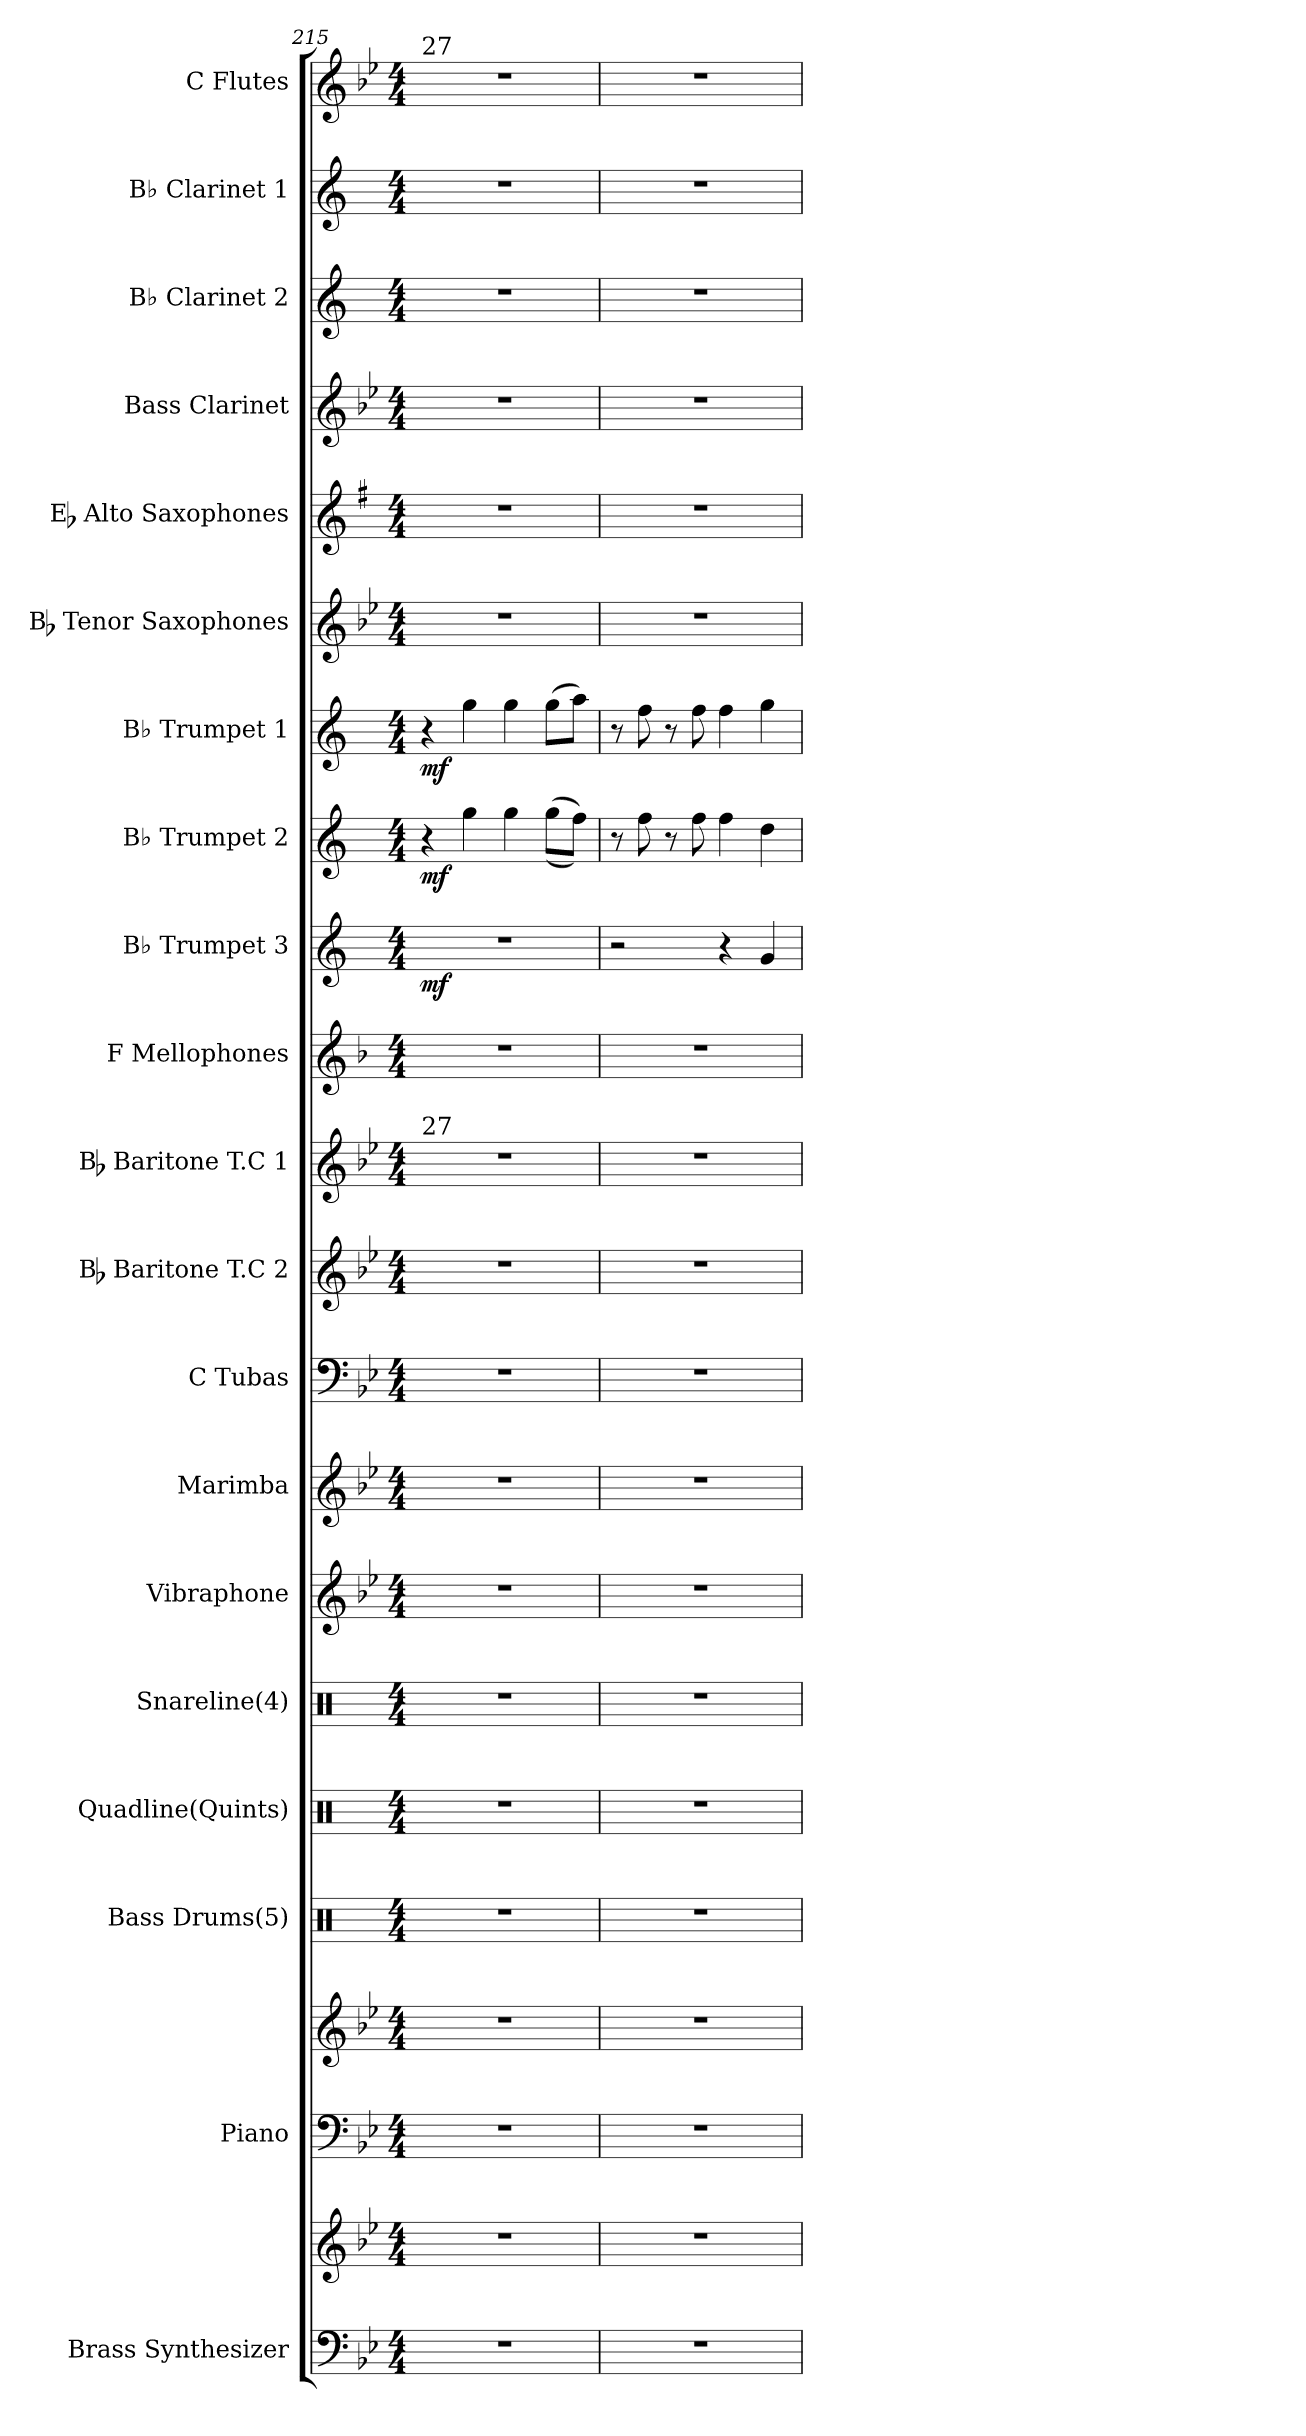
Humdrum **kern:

**kern	**kern	**kern	**kern	**kern	**kern	**kern	**kern	**kern	**kern	**kern	**kern	**kern	**kern	**dynam	**kern	**dynam	**kern	**dynam	**kern	**kern	**kern	**kern	**kern	**kern
*part20	*part20	*part19	*part19	*part18	*part17	*part16	*part15	*part14	*part13	*part12	*part11	*part10	*part9	*part9	*part8	*part8	*part7	*part7	*part6	*part5	*part4	*part3	*part2	*part1
*staff22	*staff21	*staff20	*staff19	*staff18	*staff17	*staff16	*staff15	*staff14	*staff13	*staff12	*staff11	*staff10	*staff9	*staff9	*staff8	*staff8	*staff7	*staff7	*staff6	*staff5	*staff4	*staff3	*staff2	*staff1
*I"Brass Synthesizer	*	*I"Piano	*	*I"Bass Drums(5)	*I"Quadline(Quints)	*I"Snareline(4)	*I"Vibraphone	*I"Marimba	*I"C Tubas	*I"Bb Baritone T.C 2	*I"Bb Baritone T.C 1	*I"F Mellophones	*I"B♭ Trumpet 3	*	*I"B♭ Trumpet 2	*	*I"B♭ Trumpet 1	*	*I"Bb Tenor Saxophones	*I"Eb Alto Saxophones	*I"Bass Clarinet	*I"B♭ Clarinet 2	*I"B♭ Clarinet 1	*I"C Flutes
*I'Synth.	*	*I'Pno.	*	*I'BD	*	*	*	*I'Marimba	*I'Tubas	*I'Baritone T.C 2	*I'Baritone T.C 1	*I'Mello	*I'B♭ Tpt. 3	*	*I'B♭ Tpt. 2	*	*I'B♭ Tpt. 1	*	*I'Tenor Saxes	*I'Alto Saxes	*I'B. Cl.	*I'B♭ Cl. 2	*I'B♭ Cl. 1	*I'Flutes
*clefF4	*clefG2	*clefF4	*clefG2	*clefX	*clefX	*clefX	*clefG2	*clefG2	*clefF4	*clefG2	*clefG2	*clefG2	*clefG2	*	*clefG2	*	*clefG2	*	*clefG2	*clefG2	*clefG2	*clefG2	*clefG2	*clefG2
*	*	*	*	*	*	*	*	*	*	*ITrd8c14	*ITrd8c14	*ITrd4c7	*ITrd1c2	*	*ITrd1c2	*	*ITrd1c2	*	*ITrd8c14	*ITrd5c9	*ITrd8c14	*ITrd1c2	*ITrd1c2	*
*k[b-e-]	*k[b-e-]	*k[b-e-]	*k[b-e-]	*k[]	*k[]	*k[]	*k[b-e-]	*k[b-e-]	*k[b-e-]	*k[b-e-]	*k[b-e-]	*k[b-e-]	*k[b-e-]	*	*k[b-e-]	*	*k[b-e-]	*	*k[b-e-]	*k[b-e-]	*k[b-e-]	*k[b-e-]	*k[b-e-]	*k[b-e-]
*M4/4	*M4/4	*M4/4	*M4/4	*M4/4	*M4/4	*M4/4	*M4/4	*M4/4	*M4/4	*M4/4	*M4/4	*M4/4	*M4/4	*	*M4/4	*	*M4/4	*	*M4/4	*M4/4	*M4/4	*M4/4	*M4/4	*M4/4
=215	=215	=215	=215	=215	=215	=215	=215	=215	=215	=215	=215	=215	=215	=215	=215	=215	=215	=215	=215	=215	=215	=215	=215	=215
!	!	!	!	!	!	!	!	!	!	!	!	!	!	!	!	!	!	!	!	!	!	!	!	!LO:TX:a:t=27
!	!	!	!	!	!	!	!	!	!	!	!LO:TX:a:t=27	!	!	!	!	!	!	!	!	!	!	!	!	!
!	!	!	!	!	!	!	!	!	!	!	!	!	!	!LO:DY:b	!	!LO:DY:b	!	!LO:DY:b	!	!	!	!	!	!
1r	1r	1r	1r	1r	1r	1r	1r	1r	1r	1r	1r	1r	1r	mf	4r	mf	4r	mf	1r	1r	1r	1r	1r	1r
.	.	.	.	.	.	.	.	.	.	.	.	.	.	.	4ff\	.	4ff\	.	.	.	.	.	.	.
.	.	.	.	.	.	.	.	.	.	.	.	.	.	.	4ff\	.	4ff\	.	.	.	.	.	.	.
.	.	.	.	.	.	.	.	.	.	.	.	.	.	.	((8ff\L	.	(8ff\L	.	.	.	.	.	.	.
.	.	.	.	.	.	.	.	.	.	.	.	.	.	.	8ee-\J))	.	8gg\J)	.	.	.	.	.	.	.
=216	=216	=216	=216	=216	=216	=216	=216	=216	=216	=216	=216	=216	=216	=216	=216	=216	=216	=216	=216	=216	=216	=216	=216	=216
1r	1r	1r	1r	1r	1r	1r	1r	1r	1r	1r	1r	1r	2r	.	8r	.	8r	.	1r	1r	1r	1r	1r	1r
.	.	.	.	.	.	.	.	.	.	.	.	.	.	.	8ee-\	.	8ee-\	.	.	.	.	.	.	.
.	.	.	.	.	.	.	.	.	.	.	.	.	.	.	8r	.	8r	.	.	.	.	.	.	.
.	.	.	.	.	.	.	.	.	.	.	.	.	.	.	8ee-\	.	8ee-\	.	.	.	.	.	.	.
.	.	.	.	.	.	.	.	.	.	.	.	.	4r	.	4ee-\	.	4ee-\	.	.	.	.	.	.	.
.	.	.	.	.	.	.	.	.	.	.	.	.	4f/	.	4cc\	.	4ff\	.	.	.	.	.	.	.
=	=	=	=	=	=	=	=	=	=	=	=	=	=	=	=	=	=	=	=	=	=	=	=	=
*-	*-	*-	*-	*-	*-	*-	*-	*-	*-	*-	*-	*-	*-	*-	*-	*-	*-	*-	*-	*-	*-	*-	*-	*-
